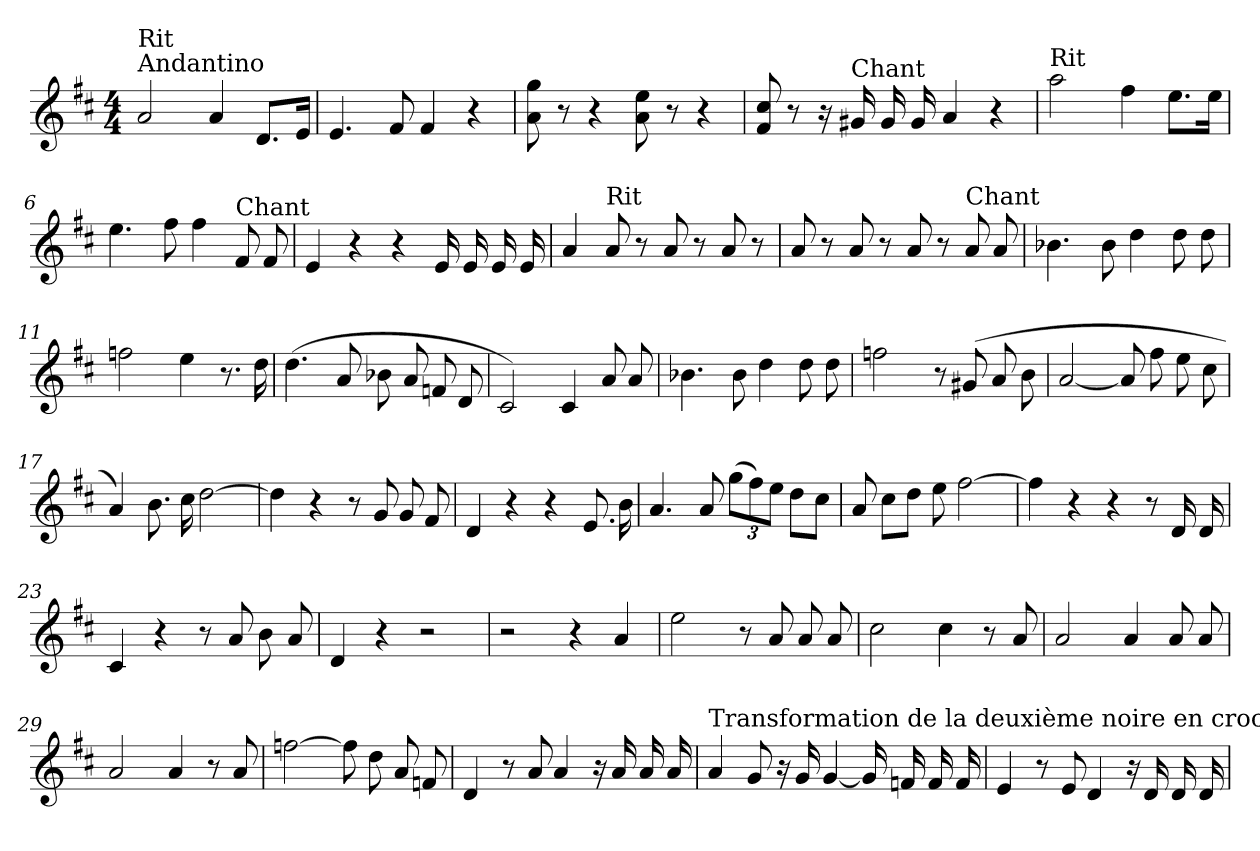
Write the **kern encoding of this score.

**kern
*part1
*staff1
*clefG2
*k[f#c#]
*D:
*M4/4
=1
!LO:TX:a:t=Andantino
!LO:TX:a:t=Rit
2a/
4a/
8.d/L
16e/Jk
=2
4.e/
8f#/
4f#/
4r
=3
8a\ 8gg\
8r
4r
8a\ 8ee\
8r
4r
=4
8f#/ 8cc#/
8r
16r
!LO:TX:a:t=Chant
16g#X/
16g#/
16g#/
4a/
4r
!!LO:LB:g=z
=5
!LO:TX:a:t=Rit
2aa\
4ff#\
8.ee\L
16ee\Jk
=6
4.ee\
8ff#\
4ff#\
!LO:TX:a:t=Chant
8f#/
8f#/
=7
4e/
4r
4r
16e/
16e/
16e/
16e/
=8
4a/
!LO:TX:a:t=Rit
8a/
8r
8a/
8r
8a/
8r
=9
8a/
8r
8a/
8r
8a/
8r
!LO:TX:a:t=Chant
8a/
8a/
!!LO:LB:g=z
=10
4.b-X\
8b-\
4dd\
8dd\
8dd\
=11
2ffn\
4ee\
8.r
16dd\
=12
(>4.dd\
8a/
8b-X\
8a/
8fn/
8d/
=13
2c#/)
4c#/
8a/
8a/
=14
4.b-X\
8b-\
4dd\
8dd\
8dd\
!!LO:LB:g=z
=15
2ffn\
8r
(>8g#X/
8a/
8b\
=16
[2a/
8a/]
8ff#\
8ee\
8cc#\
=17
4a/)
8.b\
16cc#\
[2dd\
=18
4dd\]
4r
8r
8g/
8g/
8f#/
=19
4d/
4r
4r
8.e/
16b\
!!LO:LB:g=z
=20
4.a/
8a/
(>12gg\L
12ff#\)
12ee\J
8dd\L
8cc#\J
=21
8a/
8cc#\L
8dd\J
8ee\
[2ff#\
=22
4ff#\]
4r
4r
8r
16d/
16d/
=23
4c#/
4r
8r
8a/
8b\
8a/
=24
4d/
4r
2r
!!LO:LB:g=z
=25
2r
4r
4a/
=26
2ee\
8r
8a/
8a/
8a/
=27
2cc#\
4cc#\
8r
8a/
=28
2a/
4a/
8a/
8a/
=29
2a/
4a/
8r
8a/
!!LO:LB:g=z
=30
[2ffn\
8ff\]
8dd\
8a/
8fn/
=31
4d/
8r
8a/
4a/
16r
16a/
16a/
16a/
!!LO:LB:g=z
=32
!LO:TX:a:t=Transformation de la deuxième noire en croche
4a/
8g/
16r
16g/
[4g/
16g/]
16fn/
16f/
16f/
!!LO:PB:g=z
=33
4e/
8r
8e/
4d/
16r
16d/
16d/
16d/
=
*-
